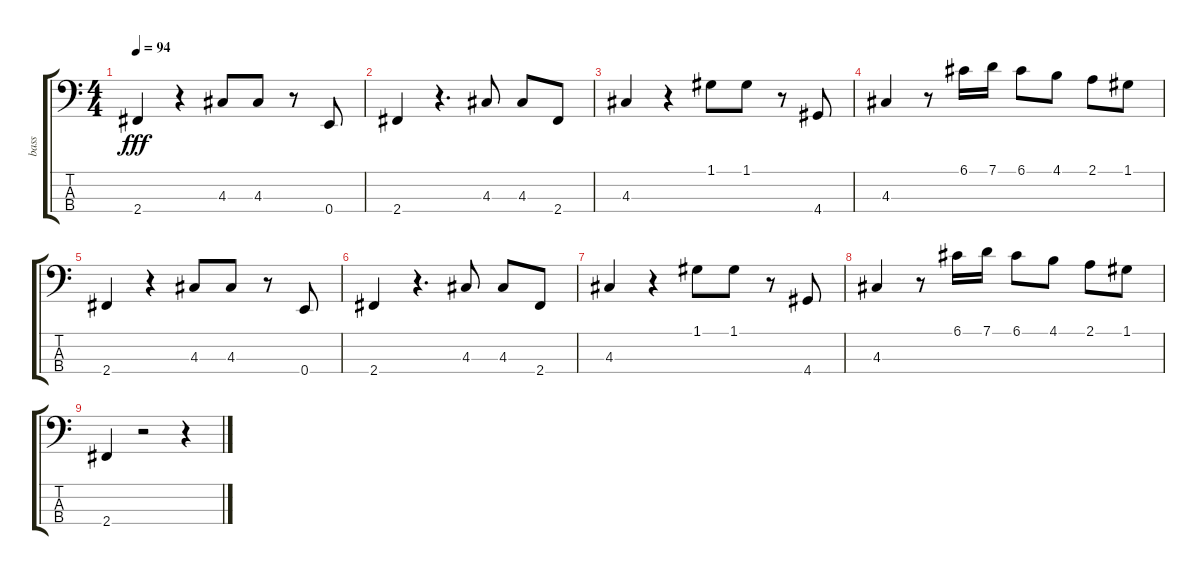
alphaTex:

\track ("bass" "bass") {instrument fretlessbass}
\staff {score tabs}
\tuning (G2 D2 A1 E1) {hide}
\ts (4 4)
\tempo 94
\clef f4
\ks c
2.4.4{dy fff} r.4 4.3.8 4.3.8 r.8 0.4.8 |
2.4.4 r.4{d} 4.3.8 4.3.8 2.4.8 |
4.3.4 r.4 1.1.8 1.1.8 r.8 4.4.8 |
4.3.4 r.8 6.1.16 7.1.16 6.1.8 4.1.8 2.1.8 1.1.8 |
2.4.4 r.4 4.3.8 4.3.8 r.8 0.4.8 |
2.4.4 r.4{d} 4.3.8 4.3.8 2.4.8 |
4.3.4 r.4 1.1.8 1.1.8 r.8 4.4.8 |
4.3.4 r.8 6.1.16 7.1.16 6.1.8 4.1.8 2.1.8 1.1.8 |
2.4.4 r.2 r.4
